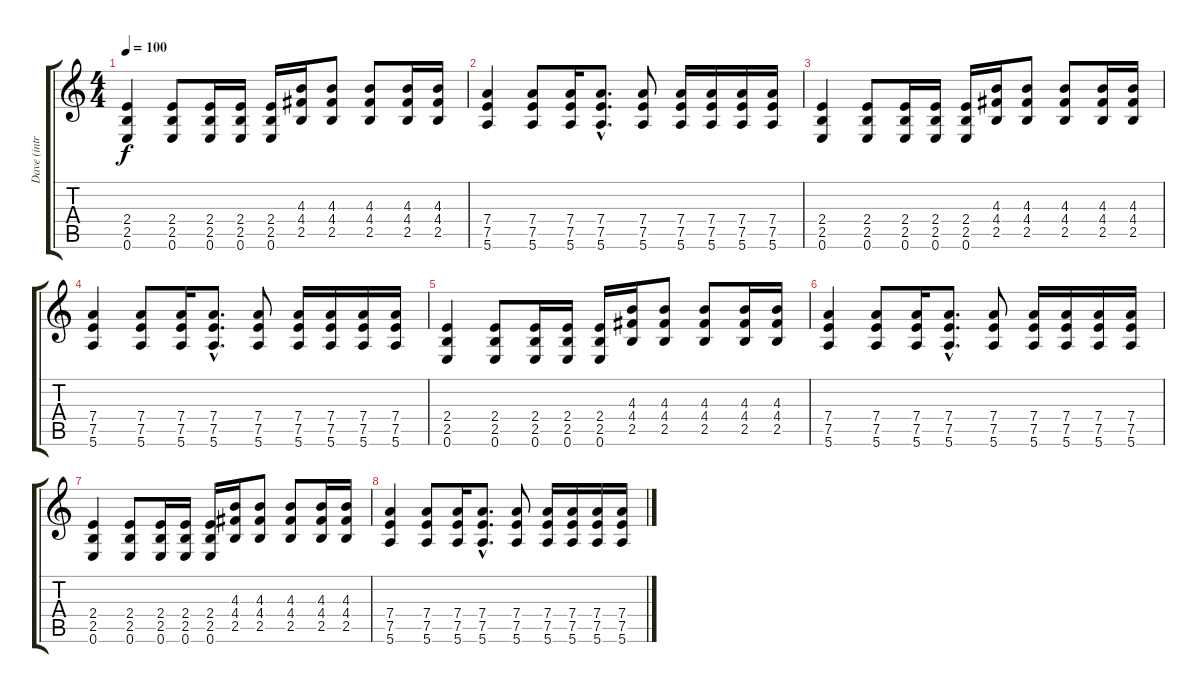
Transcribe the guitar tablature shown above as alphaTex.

\track ("Dave (intro and effects)" "Dave (intr") {instrument electricguitarclean}
\staff {score tabs}
\tuning (E4 B3 G3 D3 A2 E2) {hide}
\ts (4 4)
\tempo 100
\clef g2
\ks c
(2.4 2.5 0.6).4{dy f} (2.4 2.5 0.6).8 (2.4 2.5 0.6).16 (2.4 2.5 0.6).16 (2.4 2.5 0.6).16 (4.3 4.4 2.5).16 (4.3 4.4 2.5).8 (4.3 4.4 2.5).8 (4.3 4.4 2.5).16 (4.3 4.4 2.5).16 |
(7.4 7.5 5.6).4 (7.4 7.5 5.6).8 (7.4 7.5 5.6).16 (7.4{hac} 7.5{hac} 5.6{hac}).8{d} (7.4 7.5 5.6).8 (7.4 7.5 5.6).16 (7.4 7.5 5.6).16 (7.4 7.5 5.6).16 (7.4 7.5 5.6).16 |
(2.4 2.5 0.6).4 (2.4 2.5 0.6).8 (2.4 2.5 0.6).16 (2.4 2.5 0.6).16 (2.4 2.5 0.6).16 (4.3 4.4 2.5).16 (4.3 4.4 2.5).8 (4.3 4.4 2.5).8 (4.3 4.4 2.5).16 (4.3 4.4 2.5).16 |
(7.4 7.5 5.6).4 (7.4 7.5 5.6).8 (7.4 7.5 5.6).16 (7.4{hac} 7.5{hac} 5.6{hac}).8{d} (7.4 7.5 5.6).8 (7.4 7.5 5.6).16 (7.4 7.5 5.6).16 (7.4 7.5 5.6).16 (7.4 7.5 5.6).16 |
(2.4 2.5 0.6).4 (2.4 2.5 0.6).8 (2.4 2.5 0.6).16 (2.4 2.5 0.6).16 (2.4 2.5 0.6).16 (4.3 4.4 2.5).16 (4.3 4.4 2.5).8 (4.3 4.4 2.5).8 (4.3 4.4 2.5).16 (4.3 4.4 2.5).16 |
(7.4 7.5 5.6).4 (7.4 7.5 5.6).8 (7.4 7.5 5.6).16 (7.4{hac} 7.5{hac} 5.6{hac}).8{d} (7.4 7.5 5.6).8 (7.4 7.5 5.6).16 (7.4 7.5 5.6).16 (7.4 7.5 5.6).16 (7.4 7.5 5.6).16 |
(2.4 2.5 0.6).4 (2.4 2.5 0.6).8 (2.4 2.5 0.6).16 (2.4 2.5 0.6).16 (2.4 2.5 0.6).16 (4.3 4.4 2.5).16 (4.3 4.4 2.5).8 (4.3 4.4 2.5).8 (4.3 4.4 2.5).16 (4.3 4.4 2.5).16 |
(7.4 7.5 5.6).4 (7.4 7.5 5.6).8 (7.4 7.5 5.6).16 (7.4{hac} 7.5{hac} 5.6{hac}).8{d} (7.4 7.5 5.6).8 (7.4 7.5 5.6).16 (7.4 7.5 5.6).16 (7.4 7.5 5.6).16 (7.4 7.5 5.6).16
